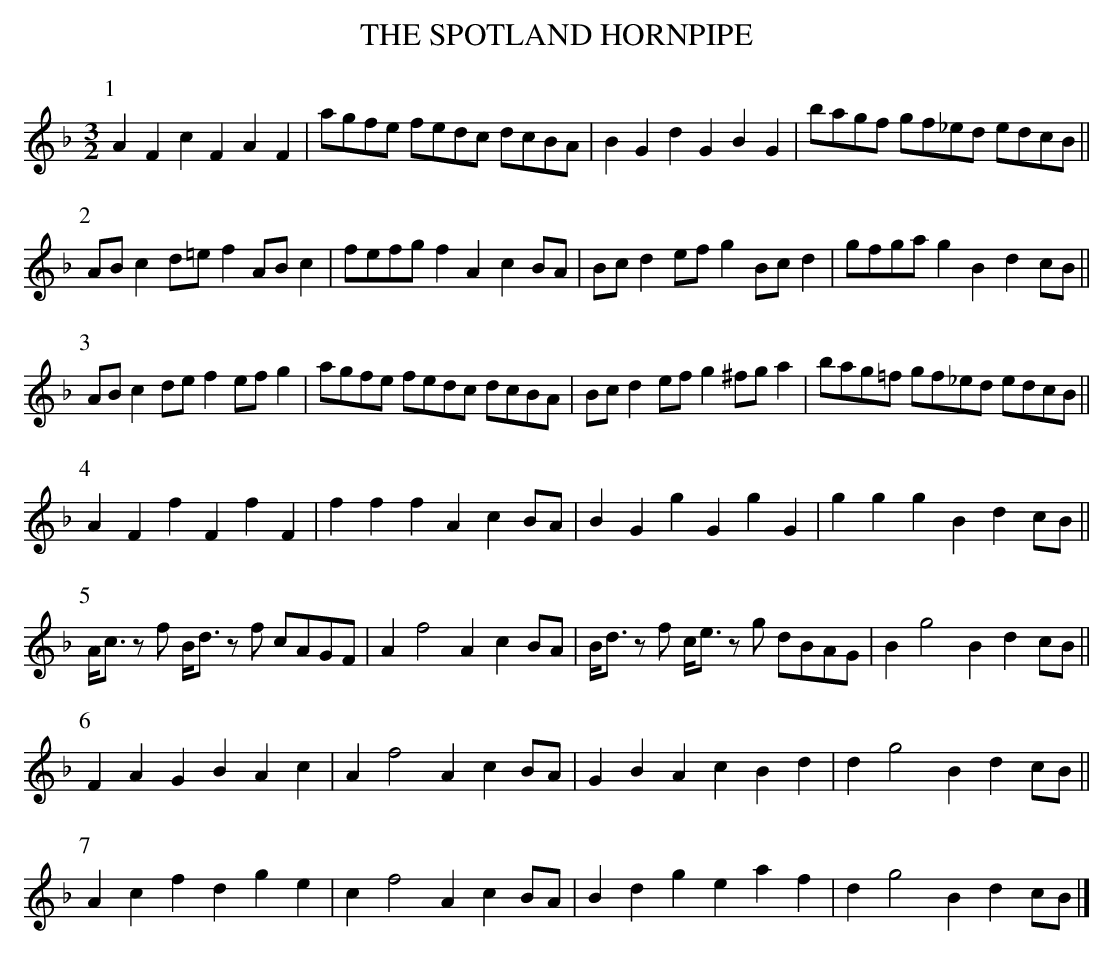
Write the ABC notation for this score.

X:1
T:THE SPOTLAND HORNPIPE
M:3/2
L:1/8
K:F
P:1
A2 F2 c2 F2 A2 F2 | agfe fedc dcBA |\
B2 G2 d2 G2 B2 G2 | bagf gf_ed edcB ||
P:2
AB c2 d=e f2 AB c2 | fefg f2 A2 c2 BA |\
Bc d2 ef g2 Bc d2 | gfga g2 B2 d2 cB ||
P:3
AB c2 de f2 ef g2 | agfe fedc dcBA |\
Bc d2 ef g2 ^fg a2 | bag=f gf_ed edcB ||
P:4
A2 F2 f2 F2 f2 F2 | f2 f2 f2 A2 c2 BA |\
B2 G2 g2 G2 g2 G2 | g2 g2 g2 B2 d2 cB ||
P:5
A<c z f B<d z f cAGF | A2 f4 A2 c2 BA |\
B<d z f c<e z g dBAG | B2 g4 B2 d2 cB ||
P:6
F2 A2 G2 B2 A2 c2 | A2 f4 A2 c2 BA |\
G2 B2 A2 c2 B2 d2 | d2 g4 B2 d2 cB ||
P:7
A2 c2 f2 d2 g2 e2 | c2 f4 A2 c2 BA |\
B2 d2 g2 e2 a2 f2 | d2 g4 B2 d2 cB |]
